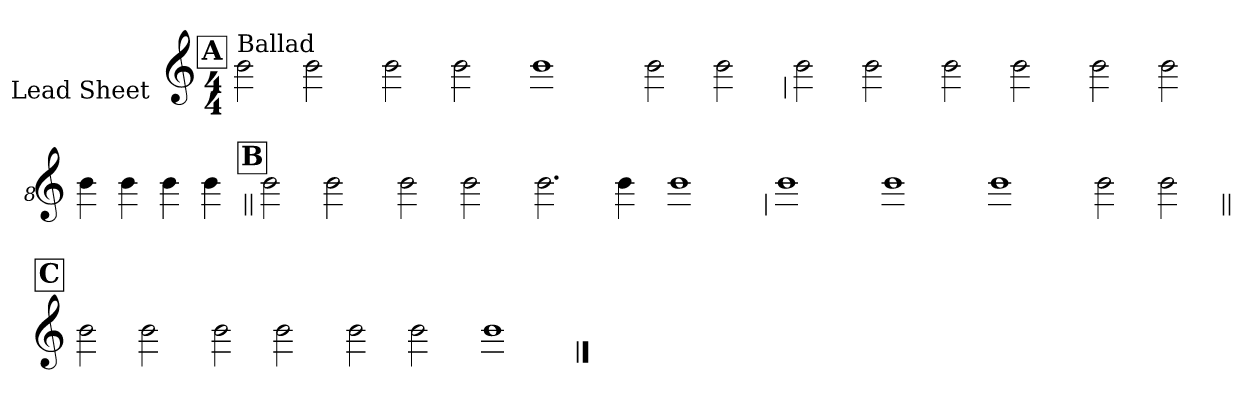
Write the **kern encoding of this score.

**kern
*part1
*staff1
*I"Lead Sheet
*stria0
*clefG2
*k[]
*C:
*M4/4
!!LO:REH:place=s1:a:t=A
=1||
!LO:TX:a:t=Ballad
2b
2b
=2-
2b
2b
=3-
1b
=4-
2b
2b
!!LO:LB:g=z
=5
2b
2b
=6-
2b
2b
=7-
2b
2b
=8-
4b
4b
4b
4b
!!LO:LB:g=z
!!LO:REH:place=s1:a:t=B
=9||
2b
2b
=10-
2b
2b
=11-
2.b
4b
=12-
1b
!!LO:LB:g=z
=13
1b
=14-
1b
=15-
1b
=16-
2b
2b
!!LO:LB:g=z
!!LO:REH:place=s1:a:t=C
=17||
2b
2b
=18-
2b
2b
=19-
2b
2b
=20-
1b
==
*-
